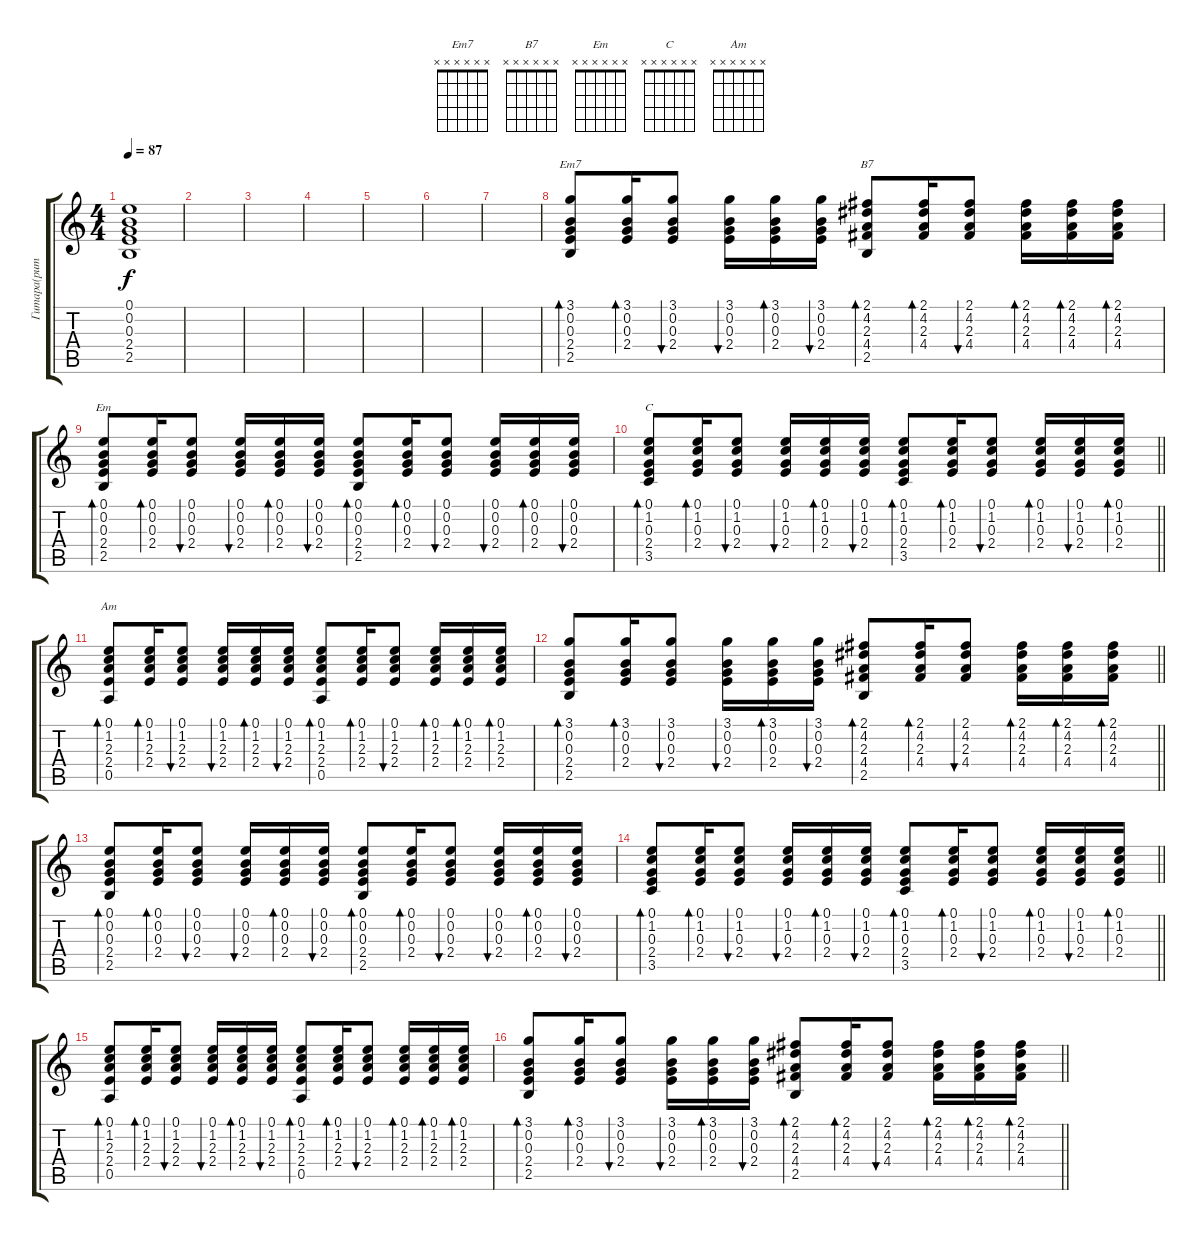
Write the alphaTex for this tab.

\track ("Гитара(ритм)" "Гитара(рит") {instrument acousticguitarsteel}
\staff {score tabs}
\tuning (E4 B3 G3 D3 A2 E2) {hide}
\chord ("Em7" x x x x x x)
\chord ("B7" x x x x x x)
\chord ("Em" x x x x x x)
\chord ("C" x x x x x x)
\chord ("Am" x x x x x x)
\ts (4 4)
\tempo 87
\clef g2
\ks c
(0.1 0.2 0.3 2.4 2.5).1{dy f volume 13} |
|
|
|
|
|
|
(3.1 0.2 0.3 2.4 2.5).8{bd 30 ch "Em7" volume 8} (3.1 0.2 0.3 2.4).16{bd 30} (3.1 0.2 0.3 2.4).8{bu 30} (3.1 0.2 0.3 2.4).16{bu 30} (3.1 0.2 0.3 2.4).16{bd 30} (3.1 0.2 0.3 2.4).16{bu 30} (2.1 4.2 2.3 4.4 2.5).8{bd 30 ch "B7"} (2.1 4.2 2.3 4.4).16{bd 30} (2.1 4.2 2.3 4.4).8{bu 30} (2.1 4.2 2.3 4.4).16{bd 30} (2.1 4.2 2.3 4.4).16{bd 30} (2.1 4.2 2.3 4.4).16{bd 30} |
(0.1 0.2 0.3 2.4 2.5).8{bd 30 ch "Em"} (0.1 0.2 0.3 2.4).16{bd 30} (0.1 0.2 0.3 2.4).8{bu 30} (0.1 0.2 0.3 2.4).16{bu 30} (0.1 0.2 0.3 2.4).16{bd 30} (0.1 0.2 0.3 2.4).16{bu 30} (0.1 0.2 0.3 2.4 2.5).8{bd 30} (0.1 0.2 0.3 2.4).16{bd 30} (0.1 0.2 0.3 2.4).8{bu 30} (0.1 0.2 0.3 2.4).16{bu 30} (0.1 0.2 0.3 2.4).16{bd 30} (0.1 0.2 0.3 2.4).16{bu 30} |
\barLineRight lightlight
(0.1 1.2 0.3 2.4 3.5).8{bd 30 ch "C"} (0.1 1.2 0.3 2.4).16{bd 30} (0.1 1.2 0.3 2.4).8{bu 30} (0.1 1.2 0.3 2.4).16{bu 30} (0.1 1.2 0.3 2.4).16{bd 30} (0.1 1.2 0.3 2.4).16{bu 30} (0.1 1.2 0.3 2.4 3.5).8{bd 30} (0.1 1.2 0.3 2.4).16{bd 30} (0.1 1.2 0.3 2.4).8{bu 30} (0.1 1.2 0.3 2.4).16{bd 30} (0.1 1.2 0.3 2.4).16{bu 30} (0.1 1.2 0.3 2.4).16{bd 30} |
(0.1 1.2 2.3 2.4 0.5).8{bd 30 ch "Am"} (0.1 1.2 2.3 2.4).16{bd 30} (0.1 1.2 2.3 2.4).8{bu 30} (0.1 1.2 2.3 2.4).16{bu 30} (0.1 1.2 2.3 2.4).16{bd 30} (0.1 1.2 2.3 2.4).16{bu 30} (0.1 1.2 2.3 2.4 0.5).8{bd 30} (0.1 1.2 2.3 2.4).16{bd 30} (0.1 1.2 2.3 2.4).8{bu 30} (0.1 1.2 2.3 2.4).16{bd 30} (0.1 1.2 2.3 2.4).16{bd 30} (0.1 1.2 2.3 2.4).16{bd 30} |
\barLineRight lightlight
(3.1 0.2 0.3 2.4 2.5).8{bd 30} (3.1 0.2 0.3 2.4).16{bd 30} (3.1 0.2 0.3 2.4).8{bu 30} (3.1 0.2 0.3 2.4).16{bu 30} (3.1 0.2 0.3 2.4).16{bd 30} (3.1 0.2 0.3 2.4).16{bu 30} (2.1 4.2 2.3 4.4 2.5).8{bd 30} (2.1 4.2 2.3 4.4).16{bd 30} (2.1 4.2 2.3 4.4).8{bu 30} (2.1 4.2 2.3 4.4).16{bd 30} (2.1 4.2 2.3 4.4).16{bd 30} (2.1 4.2 2.3 4.4).16{bd 30} |
(0.1 0.2 0.3 2.4 2.5).8{bd 30} (0.1 0.2 0.3 2.4).16{bd 30} (0.1 0.2 0.3 2.4).8{bu 30} (0.1 0.2 0.3 2.4).16{bu 30} (0.1 0.2 0.3 2.4).16{bd 30} (0.1 0.2 0.3 2.4).16{bu 30} (0.1 0.2 0.3 2.4 2.5).8{bd 30} (0.1 0.2 0.3 2.4).16{bd 30} (0.1 0.2 0.3 2.4).8{bu 30} (0.1 0.2 0.3 2.4).16{bu 30} (0.1 0.2 0.3 2.4).16{bd 30} (0.1 0.2 0.3 2.4).16{bu 30} |
\barLineRight lightlight
(0.1 1.2 0.3 2.4 3.5).8{bd 30} (0.1 1.2 0.3 2.4).16{bd 30} (0.1 1.2 0.3 2.4).8{bu 30} (0.1 1.2 0.3 2.4).16{bu 30} (0.1 1.2 0.3 2.4).16{bd 30} (0.1 1.2 0.3 2.4).16{bu 30} (0.1 1.2 0.3 2.4 3.5).8{bd 30} (0.1 1.2 0.3 2.4).16{bd 30} (0.1 1.2 0.3 2.4).8{bu 30} (0.1 1.2 0.3 2.4).16{bd 30} (0.1 1.2 0.3 2.4).16{bu 30} (0.1 1.2 0.3 2.4).16{bd 30} |
(0.1 1.2 2.3 2.4 0.5).8{bd 30} (0.1 1.2 2.3 2.4).16{bd 30} (0.1 1.2 2.3 2.4).8{bu 30} (0.1 1.2 2.3 2.4).16{bu 30} (0.1 1.2 2.3 2.4).16{bd 30} (0.1 1.2 2.3 2.4).16{bu 30} (0.1 1.2 2.3 2.4 0.5).8{bd 30} (0.1 1.2 2.3 2.4).16{bd 30} (0.1 1.2 2.3 2.4).8{bu 30} (0.1 1.2 2.3 2.4).16{bd 30} (0.1 1.2 2.3 2.4).16{bd 30} (0.1 1.2 2.3 2.4).16{bd 30} |
\barLineRight lightlight
(3.1 0.2 0.3 2.4 2.5).8{bd 30} (3.1 0.2 0.3 2.4).16{bd 30} (3.1 0.2 0.3 2.4).8{bu 30} (3.1 0.2 0.3 2.4).16{bu 30} (3.1 0.2 0.3 2.4).16{bd 30} (3.1 0.2 0.3 2.4).16{bu 30} (2.1 4.2 2.3 4.4 2.5).8{bd 30} (2.1 4.2 2.3 4.4).16{bd 30} (2.1 4.2 2.3 4.4).8{bu 30} (2.1 4.2 2.3 4.4).16{bd 30} (2.1 4.2 2.3 4.4).16{bd 30} (2.1 4.2 2.3 4.4).16{bd 30}
